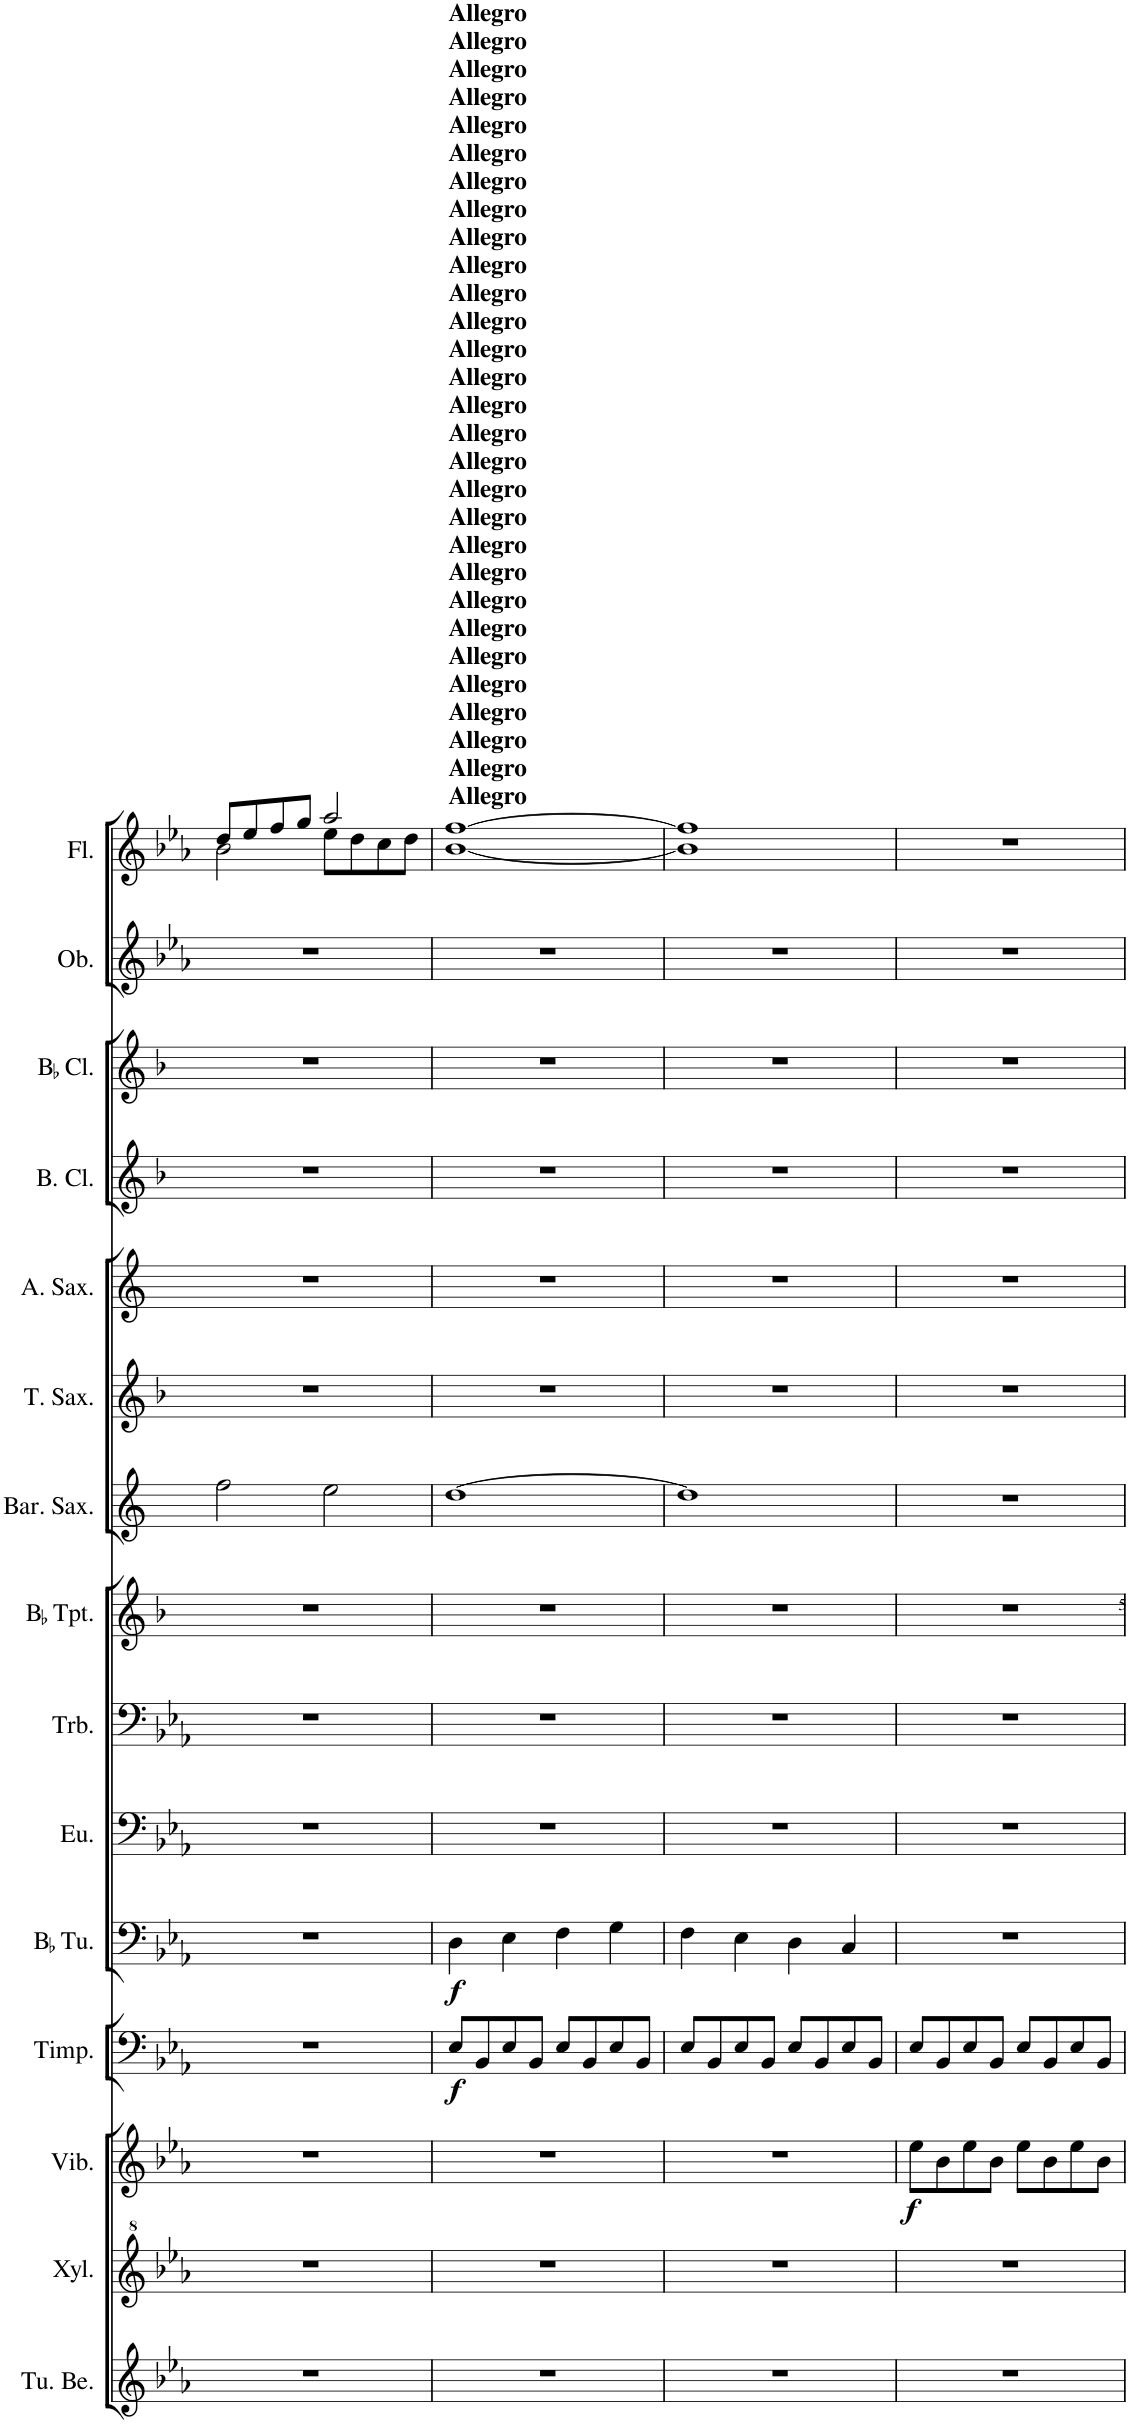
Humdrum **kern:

**kern	**kern	**kern	**dynam	**kern	**dynam	**kern	**dynam	**kern	**kern	**kern	**kern	**kern	**kern	**kern	**kern	**kern	**kern
*part15	*part14	*part13	*part13	*part12	*part12	*part11	*part11	*part10	*part9	*part8	*part7	*part6	*part5	*part4	*part3	*part2	*part1
*staff15	*staff14	*staff13	*staff13	*staff12	*staff12	*staff11	*staff11	*staff10	*staff9	*staff8	*staff7	*staff6	*staff5	*staff4	*staff3	*staff2	*staff1
*I"Tubular Bells	*I"Xylophone	*I"Vibraphone	*	*I"Timpani	*	*I"BaccidentalFlat Tuba	*	*I"Euphonium	*I"Trombone	*I"BaccidentalFlat Trumpet	*I"Baritone Saxophone	*I"Tenor Saxophone	*I"Alto Saxophone	*I"Bass Clarinet	*I"BaccidentalFlat Clarinet	*I"Oboe	*I"Flute
*I'Tu. Be.	*I'Xyl.	*I'Vib.	*	*I'Timp.	*	*I'BaccidentalFlat Tu.	*	*I'Eu.	*I'Trb.	*I'BaccidentalFlat Tpt.	*I'Bar. Sax.	*I'T. Sax.	*I'A. Sax.	*I'B. Cl.	*I'BaccidentalFlat Cl.	*I'Ob.	*I'Fl.
!!LO:PB:g=z
*clefG2	*clefG^2	*clefG2	*	*clefF4	*	*clefF4	*	*clefF4	*clefF4	*clefG2	*clefG2	*clefG2	*clefG2	*clefG2	*clefG2	*clefG2	*clefG2
*	*	*	*	*	*	*	*	*	*	*Trd1c2	*Trd12c21	*Trd8c14	*Trd5c9	*Trd8c14	*Trd1c2	*	*
*k[b-e-a-]	*k[b-e-a-]	*k[b-e-a-]	*	*k[b-e-a-]	*	*k[b-e-a-]	*	*k[b-e-a-]	*k[b-e-a-]	*k[b-]	*k[]	*k[b-]	*k[]	*k[b-]	*k[b-]	*k[b-e-a-]	*k[b-e-a-]
*M4/4	*M4/4	*M4/4	*	*M4/4	*	*M4/4	*	*M4/4	*M4/4	*M4/4	*M4/4	*M4/4	*M4/4	*M4/4	*M4/4	*M4/4	*M4/4
=19	=19	=19	=19	=19	=19	=19	=19	=19	=19	=19	=19	=19	=19	=19	=19	=19	=19
*	*	*	*	*	*	*	*	*	*	*	*	*	*	*	*	*	*^
1r	1r	1r	.	1r	.	1r	.	1r	1r	1r	2ff\	1r	1r	1r	1r	1r	8dd/L	2b-\
.	.	.	.	.	.	.	.	.	.	.	.	.	.	.	.	.	8ee-/	.
.	.	.	.	.	.	.	.	.	.	.	.	.	.	.	.	.	8ff/	.
.	.	.	.	.	.	.	.	.	.	.	.	.	.	.	.	.	8gg/J	.
.	.	.	.	.	.	.	.	.	.	.	2ee\	.	.	.	.	.	2aa-/	8ee-\L
.	.	.	.	.	.	.	.	.	.	.	.	.	.	.	.	.	.	8dd\
.	.	.	.	.	.	.	.	.	.	.	.	.	.	.	.	.	.	8cc\
.	.	.	.	.	.	.	.	.	.	.	.	.	.	.	.	.	.	8dd\J
=20	=20	=20	=20	=20	=20	=20	=20	=20	=20	=20	=20	=20	=20	=20	=20	=20	=20	=20
!	!	!	!	!	!	!	!	!	!	!	!	!	!	!	!	!	!LO:TX:a:B:t=Allegro	!
!	!	!	!	!	!	!	!	!	!	!	!	!	!	!	!	!	!LO:TX:a:B:t=Allegro	!
!	!	!	!	!	!	!	!	!	!	!	!	!	!	!	!	!	!LO:TX:a:B:t=Allegro	!
!	!	!	!	!	!	!	!	!	!	!	!	!	!	!	!	!	!LO:TX:a:B:t=Allegro	!
!	!	!	!	!	!	!	!	!	!	!	!	!	!	!	!	!	!LO:TX:a:B:t=Allegro	!
!	!	!	!	!	!	!	!	!	!	!	!	!	!	!	!	!	!LO:TX:a:B:t=Allegro	!
!	!	!	!	!	!	!	!	!	!	!	!	!	!	!	!	!	!LO:TX:a:B:t=Allegro	!
!	!	!	!	!	!	!	!	!	!	!	!	!	!	!	!	!	!LO:TX:a:B:t=Allegro	!
!	!	!	!	!	!	!	!	!	!	!	!	!	!	!	!	!	!LO:TX:a:B:t=Allegro	!
!	!	!	!	!	!	!	!	!	!	!	!	!	!	!	!	!	!LO:TX:a:B:t=Allegro	!
!	!	!	!	!	!	!	!	!	!	!	!	!	!	!	!	!	!LO:TX:a:B:t=Allegro	!
!	!	!	!	!	!	!	!	!	!	!	!	!	!	!	!	!	!LO:TX:a:B:t=Allegro	!
!	!	!	!	!	!	!	!	!	!	!	!	!	!	!	!	!	!LO:TX:a:B:t=Allegro	!
!	!	!	!	!	!	!	!	!	!	!	!	!	!	!	!	!	!LO:TX:a:B:t=Allegro	!
!	!	!	!	!	!	!	!	!	!	!	!	!	!	!	!	!	!LO:TX:a:B:t=Allegro	!
!	!	!	!	!	!	!	!	!	!	!	!	!	!	!	!	!	!LO:TX:a:B:t=Allegro	!
!	!	!	!	!	!	!	!	!	!	!	!	!	!	!	!	!	!LO:TX:a:B:t=Allegro	!
!	!	!	!	!	!	!	!	!	!	!	!	!	!	!	!	!	!LO:TX:a:B:t=Allegro	!
!	!	!	!	!	!	!	!	!	!	!	!	!	!	!	!	!	!LO:TX:a:B:t=Allegro	!
!	!	!	!	!	!	!	!	!	!	!	!	!	!	!	!	!	!LO:TX:a:B:t=Allegro	!
!	!	!	!	!	!	!	!	!	!	!	!	!	!	!	!	!	!LO:TX:a:B:t=Allegro	!
!	!	!	!	!	!	!	!	!	!	!	!	!	!	!	!	!	!LO:TX:a:B:t=Allegro	!
!	!	!	!	!	!	!	!	!	!	!	!	!	!	!	!	!	!LO:TX:a:B:t=Allegro	!
!	!	!	!	!	!	!	!	!	!	!	!	!	!	!	!	!	!LO:TX:a:B:t=Allegro	!
!	!	!	!	!	!	!	!	!	!	!	!	!	!	!	!	!	!LO:TX:a:B:t=Allegro	!
!	!	!	!	!	!	!	!	!	!	!	!	!	!	!	!	!	!LO:TX:a:B:t=Allegro	!
!	!	!	!	!	!	!	!	!	!	!	!	!	!	!	!	!	!LO:TX:a:B:t=Allegro	!
!	!	!	!	!	!	!	!	!	!	!	!	!	!	!	!	!	!LO:TX:a:B:t=Allegro	!
!	!	!	!	!	!	!	!	!	!	!	!	!	!	!	!	!	!LO:TX:a:B:t=Allegro	!
!	!	!	!	!	!LO:DY:b	!	!LO:DY:b	!	!	!	!	!	!	!	!	!	!	!
*	*	*	*	*	*	*	*	*	*	*	*	*	*	*	*	*	*v	*v
1r	1r	1r	.	8E-/L	f	4D\	f	1r	1r	1r	[1dd	1r	1r	1r	1r	1r	[1b- [1ff
.	.	.	.	8BB-/	.	.	.	.	.	.	.	.	.	.	.	.	.
.	.	.	.	8E-/	.	4E-\	.	.	.	.	.	.	.	.	.	.	.
.	.	.	.	8BB-/J	.	.	.	.	.	.	.	.	.	.	.	.	.
.	.	.	.	8E-/L	.	4F\	.	.	.	.	.	.	.	.	.	.	.
.	.	.	.	8BB-/	.	.	.	.	.	.	.	.	.	.	.	.	.
.	.	.	.	8E-/	.	4G\	.	.	.	.	.	.	.	.	.	.	.
.	.	.	.	8BB-/J	.	.	.	.	.	.	.	.	.	.	.	.	.
=21	=21	=21	=21	=21	=21	=21	=21	=21	=21	=21	=21	=21	=21	=21	=21	=21	=21
1r	1r	1r	.	8E-/L	.	4F\	.	1r	1r	1r	1dd]	1r	1r	1r	1r	1r	1b-] 1ff]
.	.	.	.	8BB-/	.	.	.	.	.	.	.	.	.	.	.	.	.
.	.	.	.	8E-/	.	4E-\	.	.	.	.	.	.	.	.	.	.	.
.	.	.	.	8BB-/J	.	.	.	.	.	.	.	.	.	.	.	.	.
.	.	.	.	8E-/L	.	4D\	.	.	.	.	.	.	.	.	.	.	.
.	.	.	.	8BB-/	.	.	.	.	.	.	.	.	.	.	.	.	.
.	.	.	.	8E-/	.	4C/	.	.	.	.	.	.	.	.	.	.	.
.	.	.	.	8BB-/J	.	.	.	.	.	.	.	.	.	.	.	.	.
=22	=22	=22	=22	=22	=22	=22	=22	=22	=22	=22	=22	=22	=22	=22	=22	=22	=22
!	!	!	!LO:DY:b	!	!	!	!	!	!	!	!	!	!	!	!	!	!
1r	1r	8ee-\L	f	8E-/L	.	1r	.	1r	1r	1r	1r	1r	1r	1r	1r	1r	1r
.	.	8b-\	.	8BB-/	.	.	.	.	.	.	.	.	.	.	.	.	.
.	.	8ee-\	.	8E-/	.	.	.	.	.	.	.	.	.	.	.	.	.
.	.	8b-\J	.	8BB-/J	.	.	.	.	.	.	.	.	.	.	.	.	.
.	.	8ee-\L	.	8E-/L	.	.	.	.	.	.	.	.	.	.	.	.	.
.	.	8b-\	.	8BB-/	.	.	.	.	.	.	.	.	.	.	.	.	.
.	.	8ee-\	.	8E-/	.	.	.	.	.	.	.	.	.	.	.	.	.
.	.	8b-\J	.	8BB-/J	.	.	.	.	.	.	.	.	.	.	.	.	.
=	=	=	=	=	=	=	=	=	=	=	=	=	=	=	=	=	=
*-	*-	*-	*-	*-	*-	*-	*-	*-	*-	*-	*-	*-	*-	*-	*-	*-	*-
